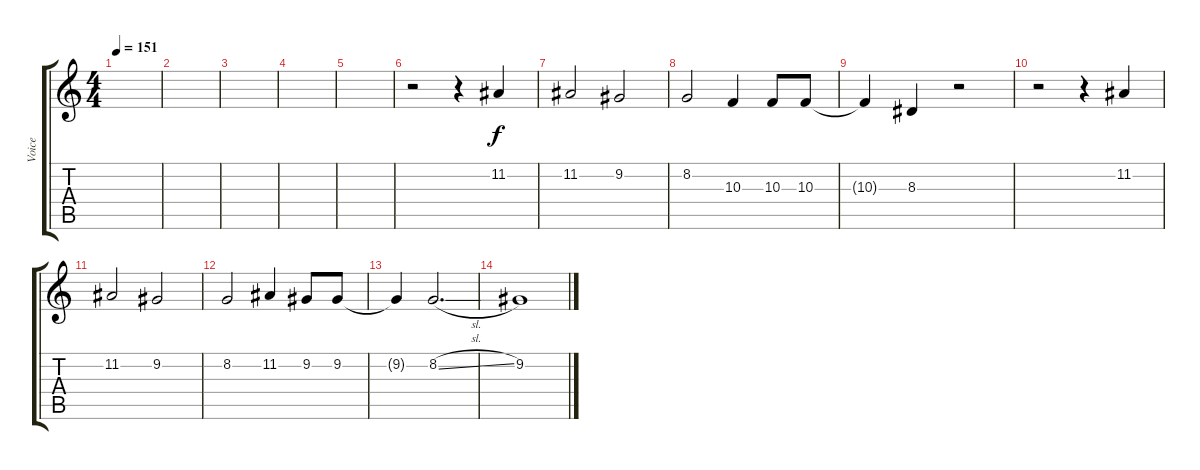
\track ("Voice" "Voice") {instrument tenorsax}
\staff {score tabs}
\tuning (E4 B3 G3 D3 A2 E2) {hide}
\ts (4 4)
\tempo 151
\clef g2
\ks c
|
|
|
|
|
r.2 r.4 11.2.4 |
11.2.2 9.2.2 |
8.2.2 10.3.4 10.3.8 10.3.8 |
10.3{t}.4 8.3.4 r.2 |
r.2 r.4 11.2.4 |
11.2.2 9.2.2 |
8.2.2 11.2.4 9.2.8 9.2.8 |
9.2{t}.4 8.2{sl}.2{d} |
9.2.1
